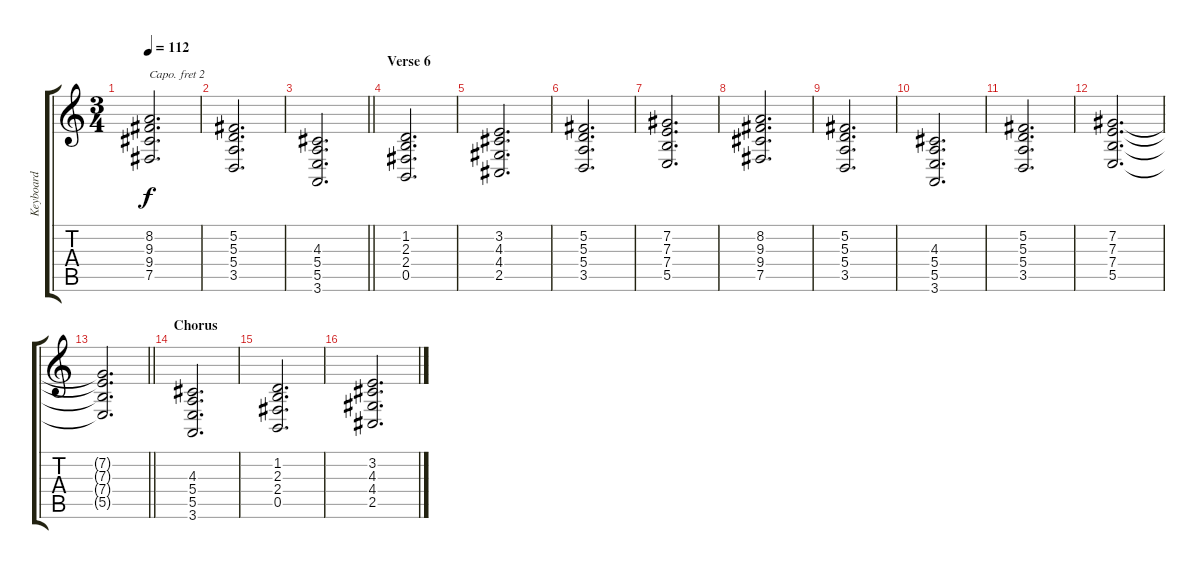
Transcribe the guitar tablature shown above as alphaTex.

\track ("Keyboard" "Keyboard") {instrument synthstrings1}
\staff {score tabs}
\capo 2
\tuning (E4 B3 G3 D3 A2 E2) {hide}
\ts (3 4)
\tempo 112
\clef g2
\ks c
(8.2 9.3 9.4 7.5).2{d dy f} |
(5.2 5.3 5.4 3.5).2{d} |
\barLineRight lightlight
(4.3 5.4 5.5 3.6).2{d} |
\section ("" "Verse 6")
(1.2 2.3 2.4 0.5).2{d} |
(3.2 4.3 4.4 2.5).2{d} |
(5.2 5.3 5.4 3.5).2{d} |
(7.2 7.3 7.4 5.5).2{d} |
(8.2 9.3 9.4 7.5).2{d} |
(5.2 5.3 5.4 3.5).2{d} |
(4.3 5.4 5.5 3.6).2{d} |
(5.2 5.3 5.4 3.5).2{d} |
(7.2 7.3 7.4 5.5).2{d} |
\barLineRight lightlight
(7.2{t} 7.3{t} 7.4{t} 5.5{t}).2{d} |
\section ("" "Chorus")
(4.3 5.4 5.5 3.6).2{d} |
(1.2 2.3 2.4 0.5).2{d} |
(3.2 4.3 4.4 2.5).2{d}
